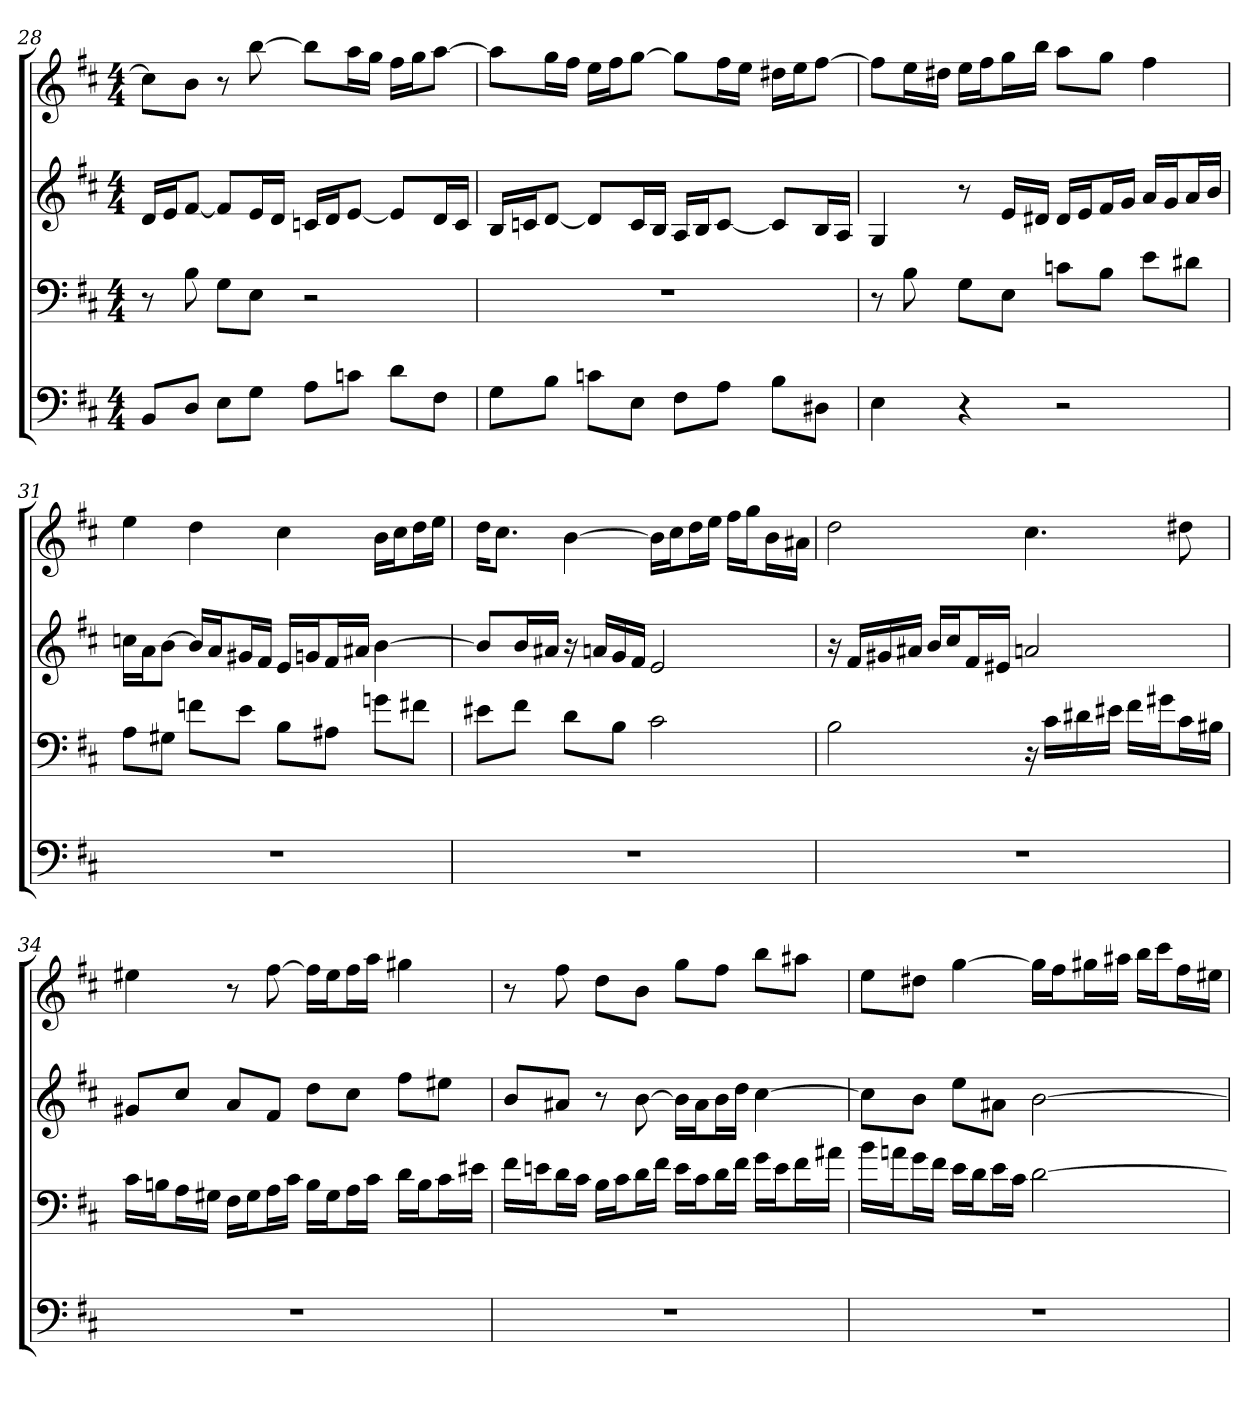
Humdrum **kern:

**kern	**kern	**kern	**kern
*part4	*part3	*part2	*part1
*staff4	*staff3	*staff2	*staff1
*clefF4	*clefF4	*clefG2	*clefG2
*k[f#c#]	*k[f#c#]	*k[f#c#]	*k[f#c#]
*b:	*b:	*b:	*b:
*M4/4	*M4/4	*M4/4	*M4/4
=28	=28	=28	=28
8BB/L	8r	16d/LL	8cc#\L]
.	.	16e/J	.
8D/J	8B	[8f#/J	8b\J
8E\L	8G\L	8f#/L]	8r
8G\J	8E\J	16e/L	[8bb
.	.	16d/JJ	.
8A\L	2r	16cn/LL	8bb\L]
.	.	16d/J	.
8cn\J	.	[8e/J	16aa\L
.	.	.	16gg\JJ
8d\L	.	8e/L]	16ff#\LL
.	.	.	16gg\J
8F#\J	.	16d/L	[8aa\J
.	.	16c/JJ	.
=29	=29	=29	=29
8G\L	1r	16B/LL	8aa\L]
.	.	16cn/J	.
8B\J	.	[8d/J	16gg\L
.	.	.	16ff#\JJ
8cn\L	.	8d/L]	16ee\LL
.	.	.	16ff#\J
8E\J	.	16c/L	[8gg\J
.	.	16B/JJ	.
8F#\L	.	16A/LL	8gg\L]
.	.	16B/J	.
8A\J	.	[8c/J	16ff#\L
.	.	.	16ee\JJ
8B\L	.	8c/L]	16dd#X\LL
.	.	.	16ee\J
8D#X\J	.	16B/L	[8ff#\J
.	.	16A/JJ	.
=30	=30	=30	=30
4E	8r	4G	8ff#\L]
.	8B	.	16ee\L
.	.	.	16dd#X\JJ
4r	8G\L	8r	16ee\LL
.	.	.	16ff#\J
.	8E\J	16e/LL	16gg\L
.	.	16d#X/JJ	16bb\JJ
2r	8cn\L	16d#/LL	8aa\L
.	.	16e/J	.
.	8B\J	16f#/L	8gg\J
.	.	16g/JJ	.
.	8e\L	16a/LL	4ff#
.	.	16g/J	.
.	8d#X\J	16a/L	.
.	.	16b/JJ	.
=31	=31	=31	=31
1r	8A\L	16ccn\LL	4ee
.	.	16a\J	.
.	8G#X\J	[8b\J	.
.	8fn\L	16b/LL]	4dd
.	.	16a/J	.
.	8e\J	16g#X/L	.
.	.	16f#/JJ	.
.	8B\L	16e/LL	4cc#
.	.	16gn/J	.
.	8A#X\J	16f#/L	.
.	.	16a#X/JJ	.
.	8gn\L	[4b	16b\LL
.	.	.	16cc#\J
.	8f#X\J	.	16dd\L
.	.	.	16ee\JJ
=32	=32	=32	=32
1r	8e#X\L	8b/L]	16dd\KL
.	.	.	8.cc#\J
.	8f#\J	16b/L	.
.	.	16a#X/JJ	.
.	8d\L	16r	[4b
.	.	16an/LL	.
.	8B\J	16g/	.
.	.	16f#/JJ	.
.	2c#	2e	16b\LL]
.	.	.	16cc#\J
.	.	.	16dd\L
.	.	.	16ee\JJ
.	.	.	16ff#\LL
.	.	.	16gg\J
.	.	.	16b\L
.	.	.	16a#X\JJ
=33	=33	=33	=33
1r	2B	16r	2dd
.	.	16f#/LL	.
.	.	16g#X/	.
.	.	16a#X/JJ	.
.	.	16b/LL	.
.	.	16cc#/J	.
.	.	16f#/L	.
.	.	16e#X/JJ	.
.	16r	2an	4.cc#
.	16c#\LL	.	.
.	16d#X\	.	.
.	16e#X\JJ	.	.
.	16f#\LL	.	.
.	16g#X\J	.	.
.	16c#\L	.	8dd#X
.	16B#X\JJ	.	.
=34	=34	=34	=34
1r	16c#\LL	8g#X/L	4ee#X
.	16Bn\J	.	.
.	16A\L	8cc#/J	.
.	16G#X\JJ	.	.
.	16F#\LL	8a/L	8r
.	16G#\J	.	.
.	16A\L	8f#/J	[8ff#
.	16c#\JJ	.	.
.	16B\LL	8dd\L	16ff#\LL]
.	16G#\J	.	16ee#\J
.	16A\L	8cc#\J	16ff#\L
.	16c#\JJ	.	16aa\JJ
.	16d\LL	8ff#\L	4gg#X
.	16B\J	.	.
.	16c#\L	8ee#X\J	.
.	16e#X\JJ	.	.
=35	=35	=35	=35
1r	16f#\LL	8b/L	8r
.	16en\J	.	.
.	16d\L	8a#X/J	8ff#
.	16c#\JJ	.	.
.	16B\LL	8r	8dd\L
.	16c#\J	.	.
.	16d\L	[8b	8b\J
.	16f#\JJ	.	.
.	16e\LL	16b\LL]	8gg\L
.	16c#\J	16a#\J	.
.	16d\L	16b\L	8ff#\J
.	16f#\JJ	16dd\JJ	.
.	16g\LL	[4cc#	8bb\L
.	16e\J	.	.
.	16f#\L	.	8aa#X\J
.	16a#X\JJ	.	.
=36	=36	=36	=36
1r	16b\LL	8cc#\L]	8ee\L
.	16an\J	.	.
.	16g\L	8b\J	8dd#X\J
.	16f#\JJ	.	.
.	16e\LL	8ee\L	[4gg
.	16d\J	.	.
.	16e\L	8a#X\J	.
.	16c#\JJ	.	.
.	[2d	[2b	16gg\LL]
.	.	.	16ff#\J
.	.	.	16gg#X\L
.	.	.	16aa#X\JJ
.	.	.	16bb\LL
.	.	.	16ccc#\J
.	.	.	16ff#\L
.	.	.	16ee#X\JJ
=	=	=	=
*-	*-	*-	*-
